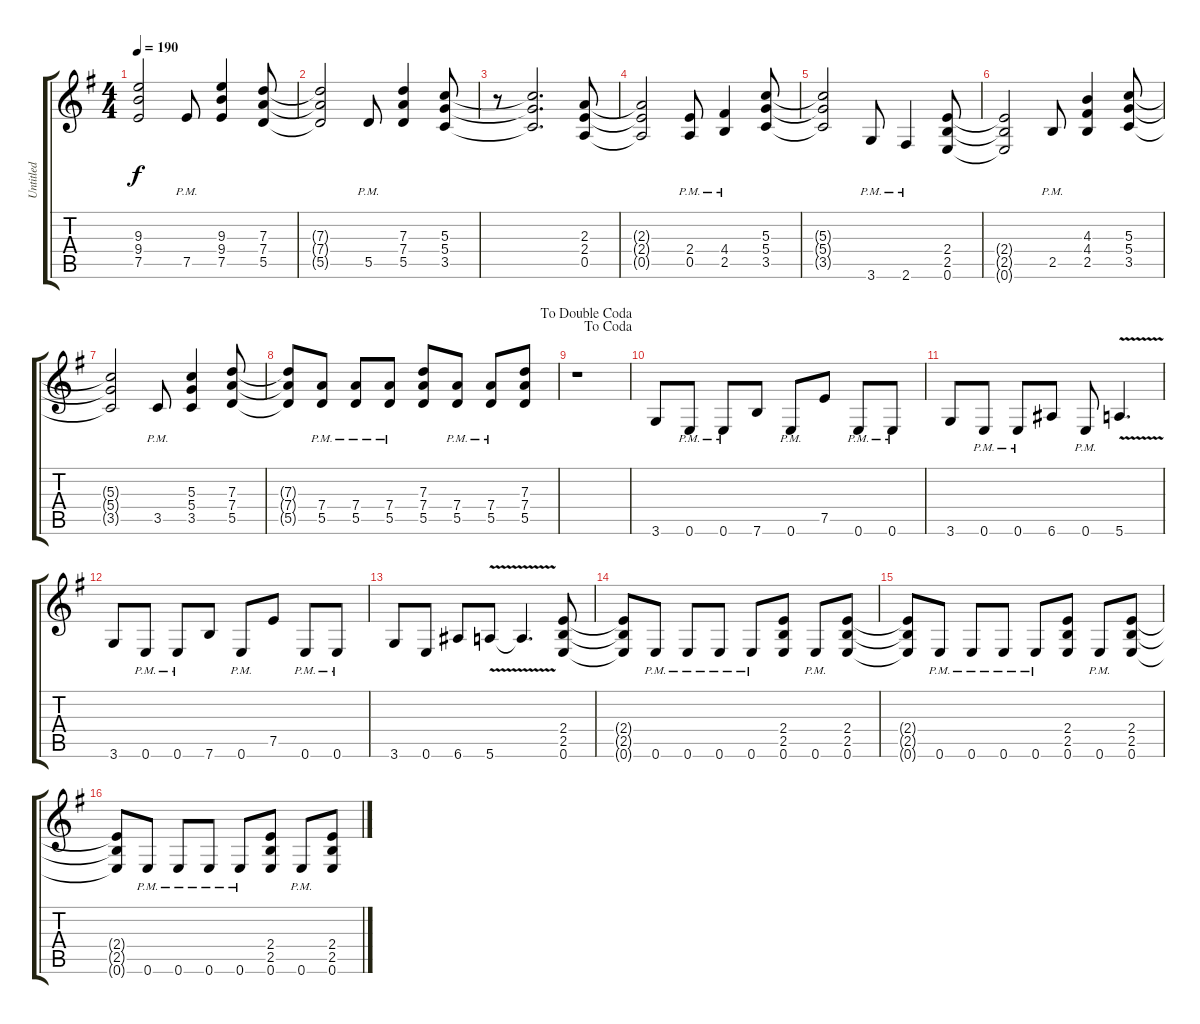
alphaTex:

\track ("Untitled" "Untitled") {instrument distortionguitar}
\staff {score tabs}
\tuning (E4 B3 G3 D3 A2 E2) {hide}
\ts (4 4)
\tempo 190
\clef g2
\ks g
(9.3{t} 9.4{t} 7.5{t}).2{dy f} 7.5{pm}.8 (9.3 9.4 7.5).4 (7.3 7.4 5.5).8 |
(7.3{t} 7.4{t} 5.5{t}).2 5.5{pm}.8 (7.3 7.4 5.5).4 (5.3 5.4 3.5).8 |
r.8 (5.3{t} 5.4{t} 3.5{t}).2{d} (2.3 2.4 0.5).8 |
(2.3{t} 2.4{t} 0.5{t}).2 (2.4{pm} 0.5{pm}).8 (4.4{pm} 2.5{pm}).4 (5.3 5.4 3.5).8 |
(5.3{t} 5.4{t} 3.5{t}).2 3.6{pm}.8 2.6{pm}.4 (2.4 2.5 0.6).8 |
(2.4{t} 2.5{t} 0.6{t}).2 2.5{pm}.8 (4.3 4.4 2.5).4 (5.3 5.4 3.5).8 |
(5.3{t} 5.4{t} 3.5{t}).2 3.5{pm}.8 (5.3 5.4 3.5).4 (7.3 7.4 5.5).8 |
(7.3{t} 7.4{t} 5.5{t}).8 (7.4{pm} 5.5{pm}).8 (7.4{pm} 5.5{pm}).8 (7.4{pm} 5.5{pm}).8 (7.3 7.4 5.5).8 (7.4{pm} 5.5{pm}).8 (7.4{pm} 5.5{pm}).8 (7.3 7.4 5.5).8 |
\jump dacoda
\jump dadoublecoda
r.1 |
3.6.8 0.6{pm}.8 0.6{pm}.8 7.6.8 0.6{pm}.8 7.5.8 0.6{pm}.8 0.6{pm}.8 |
3.6.8 0.6{pm}.8 0.6{pm}.8 6.6.8 0.6{pm}.8 5.6{v}.4{d} |
3.6.8 0.6{pm}.8 0.6{pm}.8 7.6.8 0.6{pm}.8 7.5.8 0.6{pm}.8 0.6{pm}.8 |
3.6.8 0.6.8 6.6.8 5.6{v}.8 5.6{v t}.4{d} (2.4 2.5 0.6).8 |
(2.4{t} 2.5{t} 0.6{t}).8 0.6{pm}.8 0.6{pm}.8 0.6{pm}.8 0.6{pm}.8 (2.4 2.5 0.6).8 0.6{pm}.8 (2.4 2.5 0.6).8 |
(2.4{t} 2.5{t} 0.6{t}).8 0.6{pm}.8 0.6{pm}.8 0.6{pm}.8 0.6{pm}.8 (2.4 2.5 0.6).8 0.6{pm}.8 (2.4 2.5 0.6).8 |
(2.4{t} 2.5{t} 0.6{t}).8 0.6{pm}.8 0.6{pm}.8 0.6{pm}.8 0.6{pm}.8 (2.4 2.5 0.6).8 0.6{pm}.8 (2.4 2.5 0.6).8
